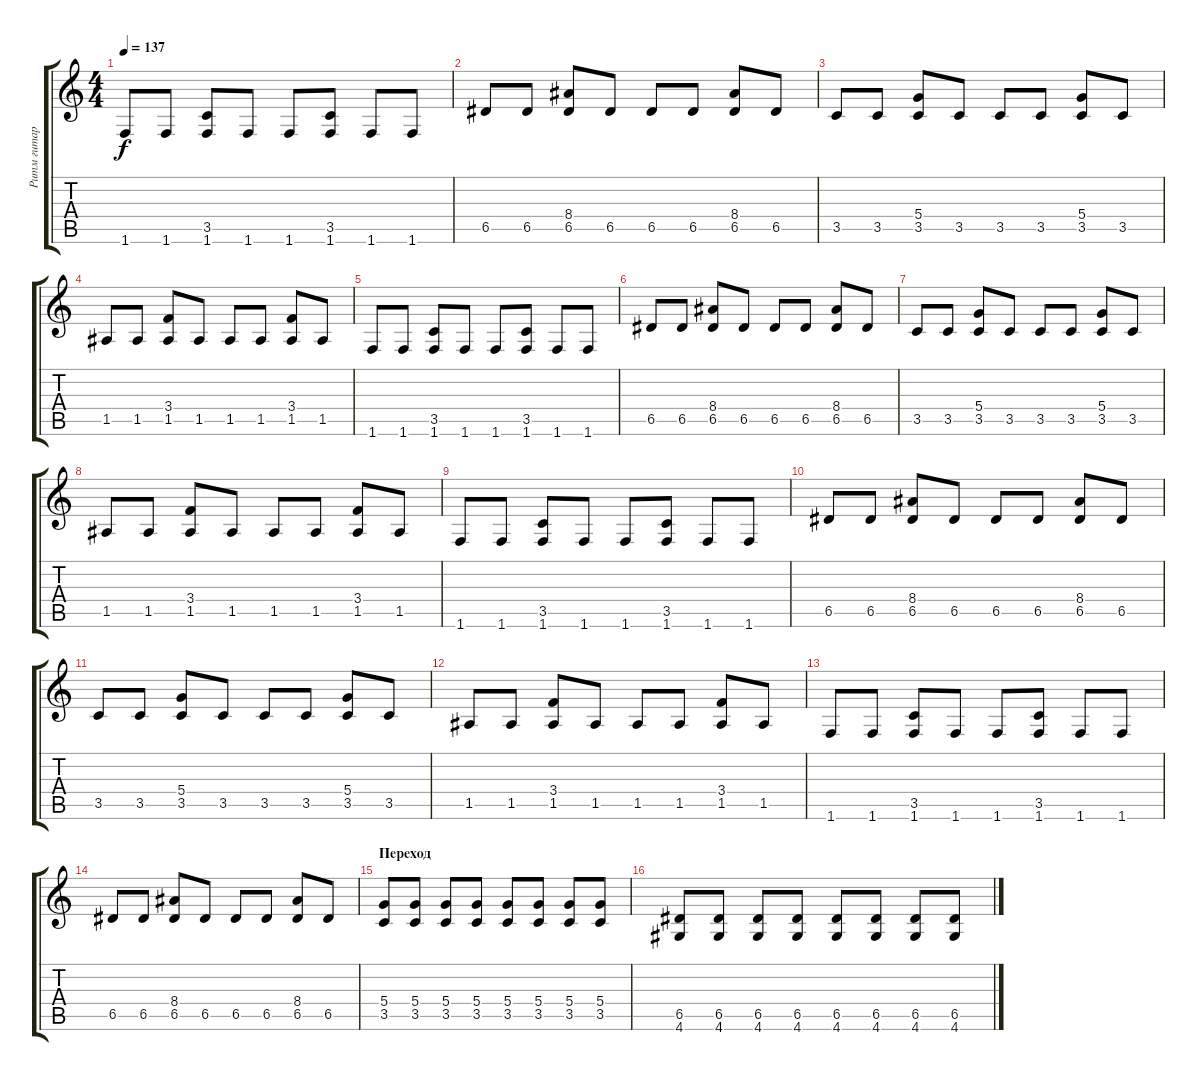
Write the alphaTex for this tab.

\track ("Ритм гитара" "Ритм гитар") {instrument distortionguitar}
\staff {score tabs}
\tuning (E4 B3 G3 D3 A2 E2) {hide}
\ts (4 4)
\tempo 137
\clef g2
\ks c
1.6.8{dy f} 1.6.8 (3.5 1.6).8 1.6.8 1.6.8 (3.5 1.6).8 1.6.8 1.6.8 |
6.5.8 6.5.8 (8.4 6.5).8 6.5.8 6.5.8 6.5.8 (8.4 6.5).8 6.5.8 |
3.5.8 3.5.8 (5.4 3.5).8 3.5.8 3.5.8 3.5.8 (5.4 3.5).8 3.5.8 |
1.5.8 1.5.8 (3.4 1.5).8 1.5.8 1.5.8 1.5.8 (3.4 1.5).8 1.5.8 |
1.6.8 1.6.8 (3.5 1.6).8 1.6.8 1.6.8 (3.5 1.6).8 1.6.8 1.6.8 |
6.5.8 6.5.8 (8.4 6.5).8 6.5.8 6.5.8 6.5.8 (8.4 6.5).8 6.5.8 |
3.5.8 3.5.8 (5.4 3.5).8 3.5.8 3.5.8 3.5.8 (5.4 3.5).8 3.5.8 |
1.5.8 1.5.8 (3.4 1.5).8 1.5.8 1.5.8 1.5.8 (3.4 1.5).8 1.5.8 |
1.6.8 1.6.8 (3.5 1.6).8 1.6.8 1.6.8 (3.5 1.6).8 1.6.8 1.6.8 |
6.5.8 6.5.8 (8.4 6.5).8 6.5.8 6.5.8 6.5.8 (8.4 6.5).8 6.5.8 |
3.5.8 3.5.8 (5.4 3.5).8 3.5.8 3.5.8 3.5.8 (5.4 3.5).8 3.5.8 |
1.5.8 1.5.8 (3.4 1.5).8 1.5.8 1.5.8 1.5.8 (3.4 1.5).8 1.5.8 |
1.6.8 1.6.8 (3.5 1.6).8 1.6.8 1.6.8 (3.5 1.6).8 1.6.8 1.6.8 |
6.5.8 6.5.8 (8.4 6.5).8 6.5.8 6.5.8 6.5.8 (8.4 6.5).8 6.5.8 |
\section ("" "Переход")
(5.4 3.5).8 (5.4 3.5).8 (5.4 3.5).8 (5.4 3.5).8 (5.4 3.5).8 (5.4 3.5).8 (5.4 3.5).8 (5.4 3.5).8 |
(6.5 4.6).8 (6.5 4.6).8 (6.5 4.6).8 (6.5 4.6).8 (6.5 4.6).8 (6.5 4.6).8 (6.5 4.6).8 (6.5 4.6).8
